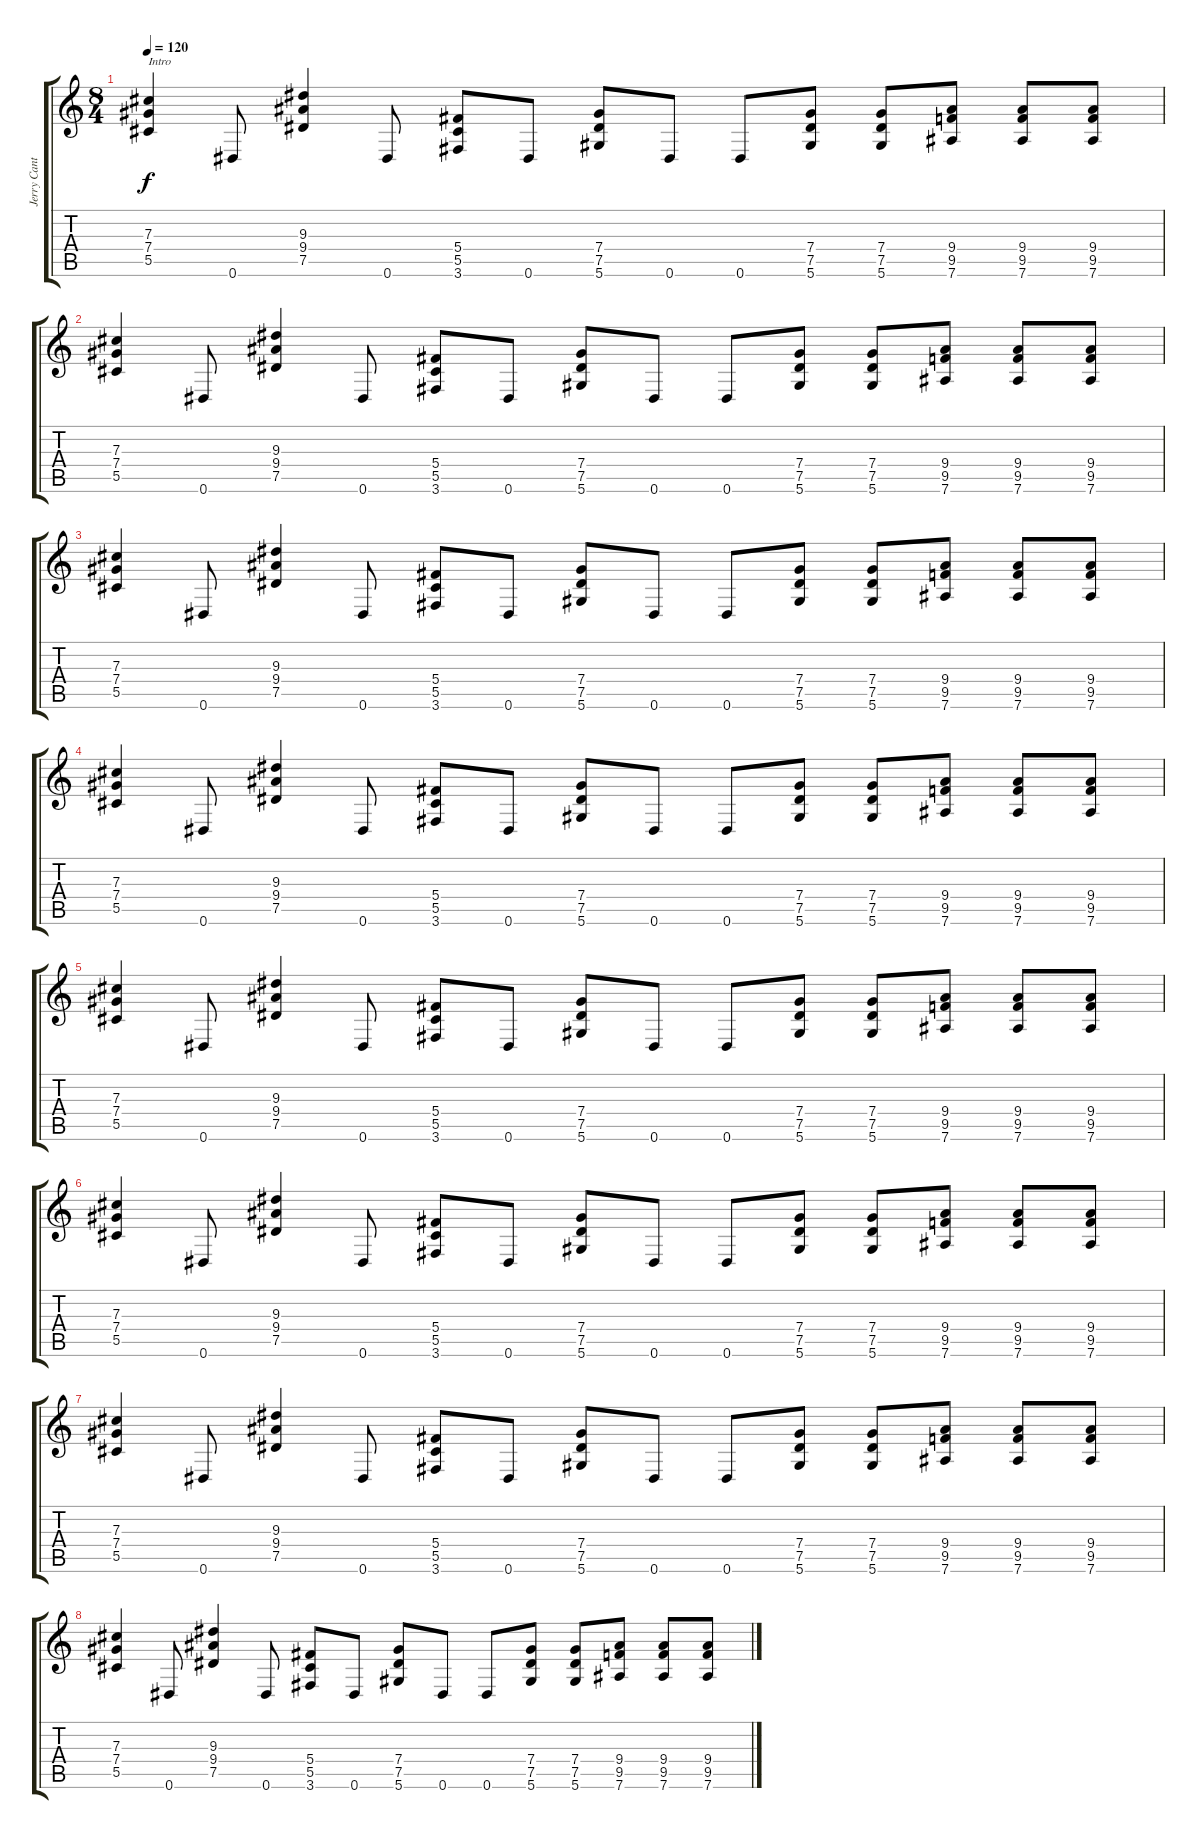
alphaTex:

\track ("Jerry Cantrell" "Jerry Cant") {instrument overdrivenguitar}
\staff {score tabs}
\tuning (Eb4 Bb3 Gb3 Db3 Ab2 Eb2) {hide}
\ts (8 4)
\tempo 120
\clef g2
\ks c
(7.3 7.4 5.5).4{txt "Intro" dy f instrument overdrivenguitar} 0.6.8 (9.3 9.4 7.5).4 0.6.8 (5.4 5.5 3.6).8 0.6.8 (7.4 7.5 5.6).8 0.6.8 0.6.8 (7.4 7.5 5.6).8 (7.4 7.5 5.6).8 (9.4 9.5 7.6).8 (9.4 9.5 7.6).8 (9.4 9.5 7.6).8 |
(7.3 7.4 5.5).4 0.6.8 (9.3 9.4 7.5).4 0.6.8 (5.4 5.5 3.6).8 0.6.8 (7.4 7.5 5.6).8 0.6.8 0.6.8 (7.4 7.5 5.6).8 (7.4 7.5 5.6).8 (9.4 9.5 7.6).8 (9.4 9.5 7.6).8 (9.4 9.5 7.6).8 |
(7.3 7.4 5.5).4 0.6.8 (9.3 9.4 7.5).4 0.6.8 (5.4 5.5 3.6).8 0.6.8 (7.4 7.5 5.6).8 0.6.8 0.6.8 (7.4 7.5 5.6).8 (7.4 7.5 5.6).8 (9.4 9.5 7.6).8 (9.4 9.5 7.6).8 (9.4 9.5 7.6).8 |
(7.3 7.4 5.5).4 0.6.8 (9.3 9.4 7.5).4 0.6.8 (5.4 5.5 3.6).8 0.6.8 (7.4 7.5 5.6).8 0.6.8 0.6.8 (7.4 7.5 5.6).8 (7.4 7.5 5.6).8 (9.4 9.5 7.6).8 (9.4 9.5 7.6).8 (9.4 9.5 7.6).8 |
(7.3 7.4 5.5).4 0.6.8 (9.3 9.4 7.5).4 0.6.8 (5.4 5.5 3.6).8 0.6.8 (7.4 7.5 5.6).8 0.6.8 0.6.8 (7.4 7.5 5.6).8 (7.4 7.5 5.6).8 (9.4 9.5 7.6).8 (9.4 9.5 7.6).8 (9.4 9.5 7.6).8 |
(7.3 7.4 5.5).4 0.6.8 (9.3 9.4 7.5).4 0.6.8 (5.4 5.5 3.6).8 0.6.8 (7.4 7.5 5.6).8 0.6.8 0.6.8 (7.4 7.5 5.6).8 (7.4 7.5 5.6).8 (9.4 9.5 7.6).8 (9.4 9.5 7.6).8 (9.4 9.5 7.6).8 |
(7.3 7.4 5.5).4 0.6.8 (9.3 9.4 7.5).4 0.6.8 (5.4 5.5 3.6).8 0.6.8 (7.4 7.5 5.6).8 0.6.8 0.6.8 (7.4 7.5 5.6).8 (7.4 7.5 5.6).8 (9.4 9.5 7.6).8 (9.4 9.5 7.6).8 (9.4 9.5 7.6).8 |
(7.3 7.4 5.5).4 0.6.8 (9.3 9.4 7.5).4 0.6.8 (5.4 5.5 3.6).8 0.6.8 (7.4 7.5 5.6).8 0.6.8 0.6.8 (7.4 7.5 5.6).8 (7.4 7.5 5.6).8 (9.4 9.5 7.6).8 (9.4 9.5 7.6).8 (9.4 9.5 7.6).8
